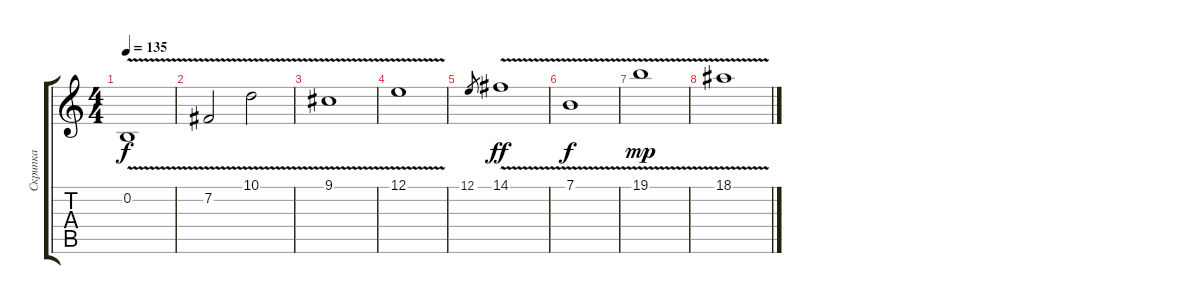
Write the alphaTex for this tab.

\track ("Скрипка" "Скрипка") {instrument violin}
\staff {score tabs}
\tuning (E4 B3 G3 D3 A2 E2) {hide}
\ts (4 4)
\tempo 135
\clef g2
\ks c
0.2{v}.1{dy f volume 10} |
7.2{v}.2 10.1{v}.2 |
9.1{v}.1 |
12.1{v}.1 |
12.1.8{gr} 14.1{v}.1{dy ff} |
7.1{v}.1{dy f} |
19.1{v}.1{dy mp} |
18.1{v}.1
